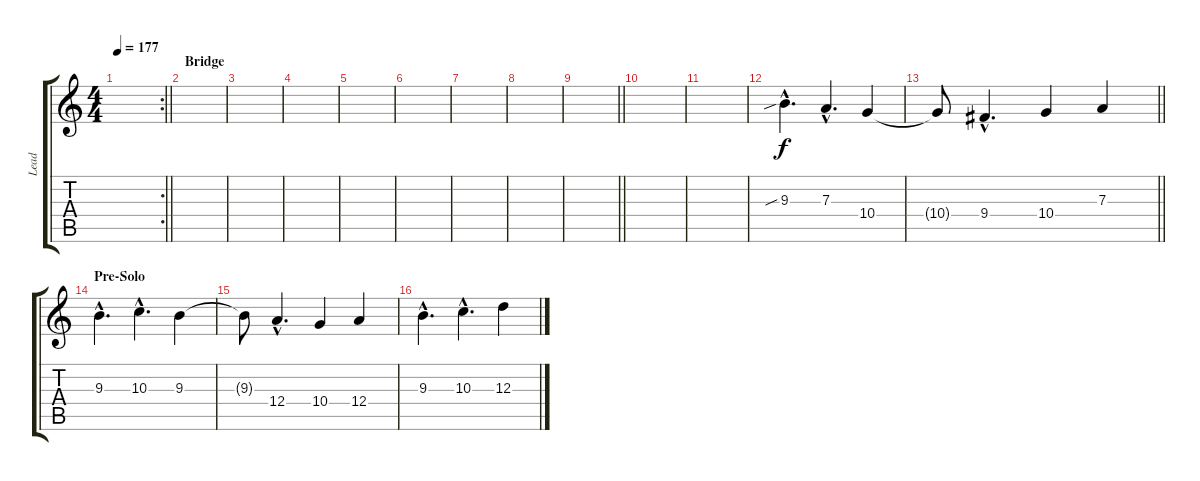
\track ("Lead" "Lead") {instrument distortionguitar}
\staff {score tabs}
\tuning (B3 Gb3 D3 A2 E2 B1) {hide}
\rc 2
\ts (4 4)
\tempo 177
\clef g2
\barLineRight lightlight
\ks c
|
\section ("" "Bridge")
|
|
|
|
|
|
|
\barLineRight lightlight
|
\section ("" "")
|
|
9.3{sib hac}.4{d} 7.3{hac}.4{d} 10.4.4 |
\barLineRight lightlight
10.4{t}.8 9.4{hac}.4{d} 10.4.4 7.3.4 |
\section ("" "Pre-Solo")
9.3{hac}.4{d} 10.3{hac}.4{d} 9.3.4 |
9.3{t}.8 12.4{hac}.4{d} 10.4.4 12.4.4 |
9.3{hac}.4{d} 10.3{hac}.4{d} 12.3.4
